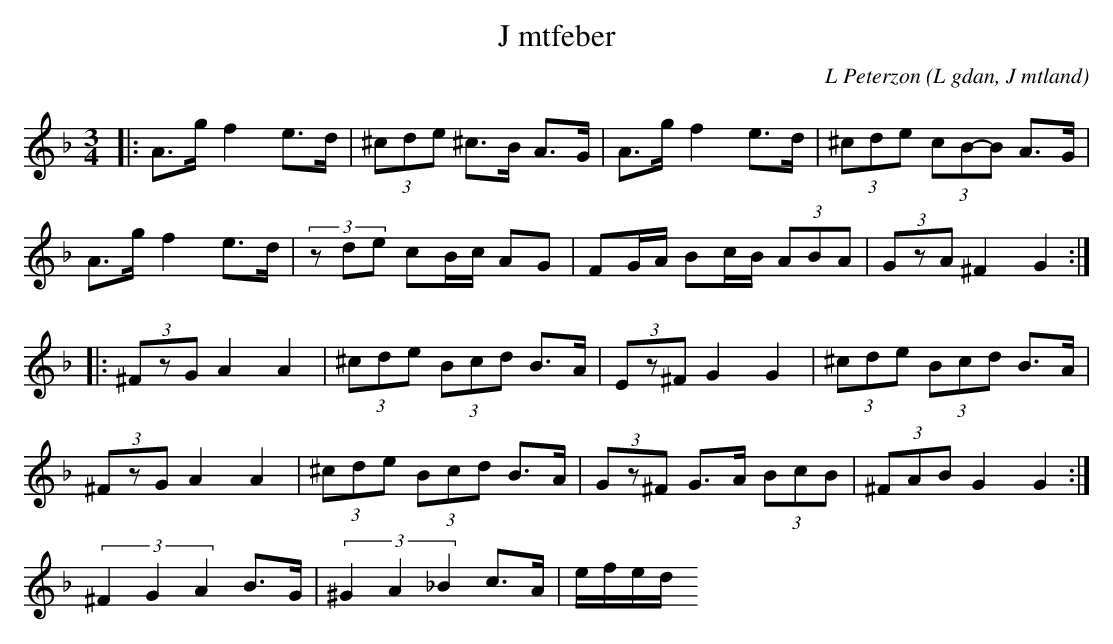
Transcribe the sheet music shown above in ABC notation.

X:1
T:J mtfeber
C: L Peterzon
O:L gdan, J mtland
M:3/4
L:1/8
K:Dm
|: A>g f2 e>d|(3^cde ^c>B A>G|A>g f2 e>d|(3^cde (3cB-B A>G|
A>g f2 e>d|(3zde cB/c/ AG|FG/A/ Bc/B/ (3ABA|(3GzA ^F2 G2:|
|:(3^FzG A2 A2|(3^cde (3Bcd B>A|(3Ez^F G2 G2|(3^cde (3Bcd B>A|
(3^FzG A2 A2|(3^cde (3Bcd B>A| (3Gz^F G>A (3BcB|(3^FAB G2 G2:|
(3^F2G2A2 B>G|(3^G2A2_B2 c>A|e/f/e/d/
